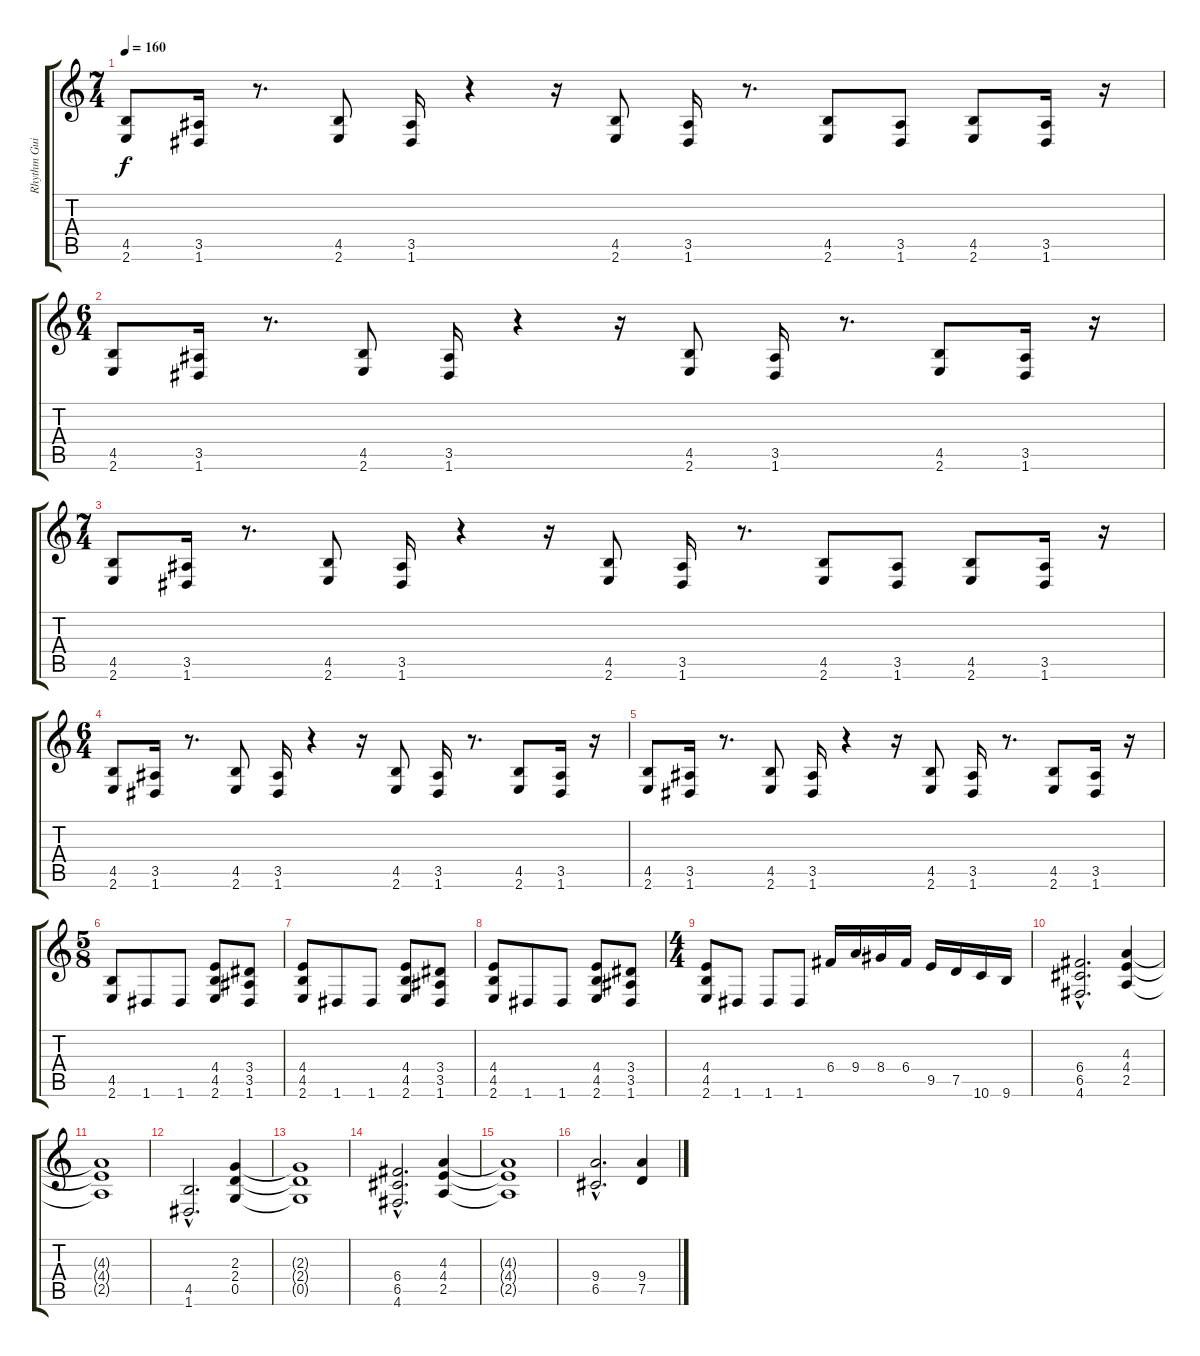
\track ("Rhythm Guitar" "Rhythm Gui") {instrument overdrivenguitar}
\staff {score tabs}
\tuning (D4 A3 F3 C3 G2 D2) {hide}
\ts (7 4)
\tempo 160
\clef g2
\ks c
(4.5 2.6).8{dy f} (3.5 1.6).16 r.8{d} (4.5 2.6).8 (3.5 1.6).16 r.4 r.16 (4.5 2.6).8 (3.5 1.6).16 r.8{d} (4.5 2.6).8 (3.5 1.6).8 (4.5 2.6).8 (3.5 1.6).16 r.16 |
\ts (6 4)
(4.5 2.6).8 (3.5 1.6).16 r.8{d} (4.5 2.6).8 (3.5 1.6).16 r.4 r.16 (4.5 2.6).8 (3.5 1.6).16 r.8{d} (4.5 2.6).8 (3.5 1.6).16 r.16 |
\ts (7 4)
(4.5 2.6).8 (3.5 1.6).16 r.8{d} (4.5 2.6).8 (3.5 1.6).16 r.4 r.16 (4.5 2.6).8 (3.5 1.6).16 r.8{d} (4.5 2.6).8 (3.5 1.6).8 (4.5 2.6).8 (3.5 1.6).16 r.16 |
\ts (6 4)
(4.5 2.6).8 (3.5 1.6).16 r.8{d} (4.5 2.6).8 (3.5 1.6).16 r.4 r.16 (4.5 2.6).8 (3.5 1.6).16 r.8{d} (4.5 2.6).8 (3.5 1.6).16 r.16 |
(4.5 2.6).8 (3.5 1.6).16 r.8{d} (4.5 2.6).8 (3.5 1.6).16 r.4 r.16 (4.5 2.6).8 (3.5 1.6).16 r.8{d} (4.5 2.6).8 (3.5 1.6).16 r.16 |
\ts (5 8)
(4.5 2.6).8 1.6.8 1.6.8 (4.4 4.5 2.6).8 (3.4 3.5 1.6).8 |
(4.4 4.5 2.6).8 1.6.8 1.6.8 (4.4 4.5 2.6).8 (3.4 3.5 1.6).8 |
(4.4 4.5 2.6).8 1.6.8 1.6.8 (4.4 4.5 2.6).8 (3.4 3.5 1.6).8 |
\ts (4 4)
(4.4 4.5 2.6).8 1.6.8 1.6.8 1.6.8 6.4.16 9.4.16 8.4.16 6.4.16 9.5.16 7.5.16 10.6.16 9.6.16 |
(6.4{hac} 6.5{hac} 4.6{hac}).2{d} (4.3 4.4 2.5).4 |
(4.3{t} 4.4{t} 2.5{t}).1 |
(4.5{hac} 1.6{hac}).2{d} (2.3 2.4 0.5).4 |
(2.3{t} 2.4{t} 0.5{t}).1 |
(6.4{hac} 6.5{hac} 4.6{hac}).2{d} (4.3 4.4 2.5).4 |
(4.3{t} 4.4{t} 2.5{t}).1 |
(9.4{hac} 6.5{hac}).2{d} (9.4 7.5).4
